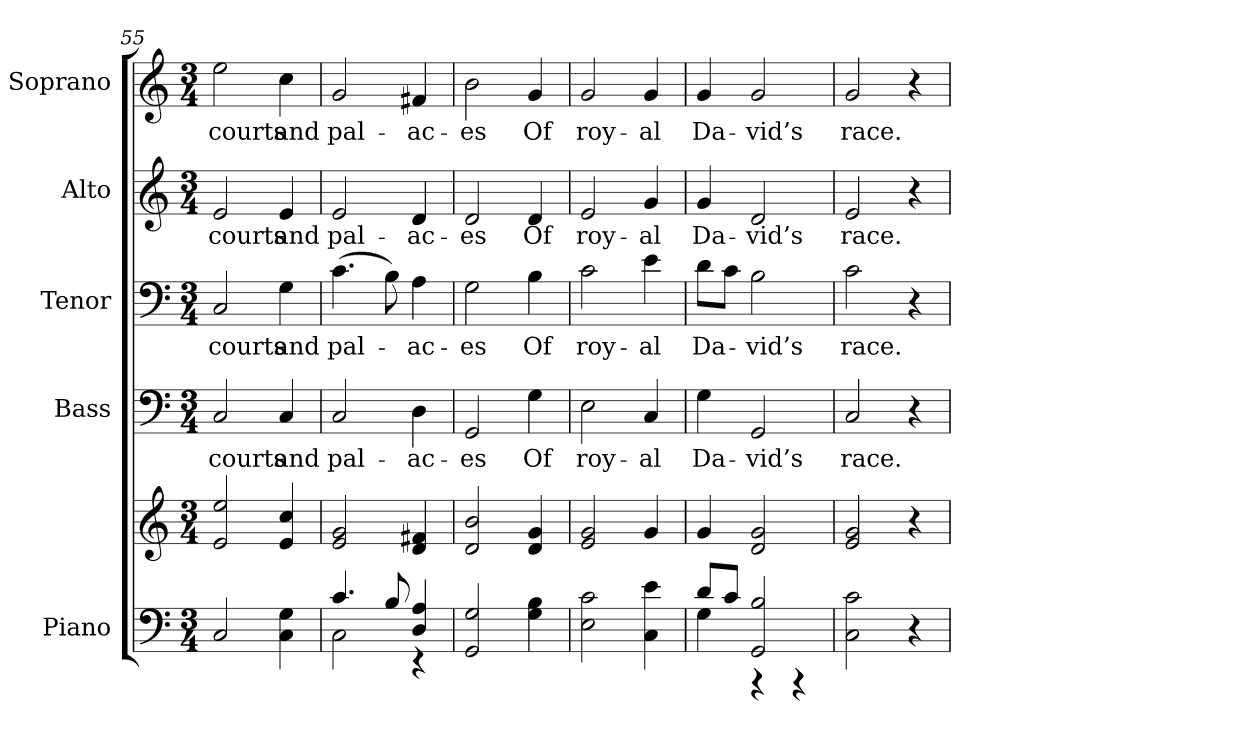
**kern	**kern	**kern	**text	**kern	**text	**kern	**text	**kern	**text
*part5	*part5	*part4	*part4	*part3	*part3	*part2	*part2	*part1	*part1
*staff6	*staff5	*staff4	*staff4	*staff3	*staff3	*staff2	*staff2	*staff1	*staff1
*I"Piano	*	*I"Bass	*	*I"Tenor	*	*I"Alto	*	*I"Soprano	*
*I'Pno.	*	*I'B.	*	*I'T.	*	*I'A.	*	*I'S.	*
*clefF4	*clefG2	*clefF4	*	*clefF4	*	*clefG2	*	*clefG2	*
*k[]	*k[]	*k[]	*	*k[]	*	*k[]	*	*k[]	*
*C:	*C:	*C:	*	*C:	*	*C:	*	*C:	*
*M3/4	*M3/4	*M3/4	*	*M3/4	*	*M3/4	*	*M3/4	*
=55	=55	=55	=55	=55	=55	=55	=55	=55	=55
!	!	!	!LO:LY:b:color=#000000	!	!	!	!	!	!
!	!	!	!	!	!LO:LY:b:color=#000000	!	!	!	!
!	!	!	!	!	!	!	!LO:LY:b:color=#000000	!	!
!	!	!	!	!	!	!	!	!	!LO:LY:b:color=#000000
2Ci/	2ei/ 2eei	2Ci/	courts	2Ci/	courts	2ei/	courts	2eei\	courts
!	!	!	!LO:LY:b:color=#000000	!	!	!	!	!	!
!	!	!	!	!	!LO:LY:b:color=#000000	!	!	!	!
!	!	!	!	!	!	!	!LO:LY:b:color=#000000	!	!
!	!	!	!	!	!	!	!	!	!LO:LY:b:color=#000000
4Ci\ 4Gi	4ei/ 4cci	4Ci/	and	4Gi\	and	4ei/	and	4cci\	and
=56	=56	=56	=56	=56	=56	=56	=56	=56	=56
*^	*	*	*	*	*	*	*	*	*
!	!	!	!	!LO:LY:b:color=#000000	!	!	!	!	!	!
!	!	!	!	!	!	!LO:LY:b:color=#000000	!	!	!	!
!	!	!	!	!	!	!	!	!LO:LY:b:color=#000000	!	!
!	!	!	!	!	!	!	!	!	!	!LO:LY:b:color=#000000
4.ci/	2Ci\	2ei/ 2gi	2Ci/	pal-	(4.ci\	pal-	2ei/	pal-	2gi/	pal-
8Bi/	.	.	.	.	8Bi\)	.	.	.	.	.
!	!	!	!	!LO:LY:b:color=#000000	!	!	!	!	!	!
!	!	!	!	!	!	!LO:LY:b:color=#000000	!	!	!	!
!	!	!	!	!	!	!	!	!LO:LY:b:color=#000000	!	!
!	!	!	!	!	!	!	!	!	!	!LO:LY:b:color=#000000
4Di/ 4Ai	4r	4di/ 4f#Xi	4Di\	-ac-	4Ai\	-ac-	4di/	-ac-	4f#Xi/	-ac-
*v	*v	*	*	*	*	*	*	*	*	*
!!LO:PB:g=z
=57	=57	=57	=57	=57	=57	=57	=57	=57	=57
*^	*	*	*	*	*	*	*	*	*
!	!	!	!	!LO:LY:b:color=#000000	!	!	!	!	!	!
*v	*v	*	*	*	*	*	*	*	*	*
*^	*	*	*	*	*	*	*	*	*
!	!	!	!	!	!	!LO:LY:b:color=#000000	!	!	!	!
*v	*v	*	*	*	*	*	*	*	*	*
*^	*	*	*	*	*	*	*	*	*
!	!	!	!	!	!	!	!	!LO:LY:b:color=#000000	!	!
*v	*v	*	*	*	*	*	*	*	*	*
*^	*	*	*	*	*	*	*	*	*
!	!	!	!	!	!	!	!	!	!	!LO:LY:b:color=#000000
*v	*v	*	*	*	*	*	*	*	*	*
2GGi/ 2Gi	2di/ 2bi	2GGi/	-es	2Gi\	-es	2di/	-es	2bi\	-es
!	!	!	!LO:LY:b:color=#000000	!	!	!	!	!	!
!	!	!	!	!	!LO:LY:b:color=#000000	!	!	!	!
!	!	!	!	!	!	!	!LO:LY:b:color=#000000	!	!
!	!	!	!	!	!	!	!	!	!LO:LY:b:color=#000000
4Gi\ 4Bi	4di/ 4gi	4Gi\	Of	4Bi\	Of	4di/	Of	4gi/	Of
=58	=58	=58	=58	=58	=58	=58	=58	=58	=58
!	!	!	!LO:LY:b:color=#000000	!	!	!	!	!	!
!	!	!	!	!	!LO:LY:b:color=#000000	!	!	!	!
!	!	!	!	!	!	!	!LO:LY:b:color=#000000	!	!
!	!	!	!	!	!	!	!	!	!LO:LY:b:color=#000000
2Ei\ 2ci	2ei/ 2gi	2Ei\	roy-	2ci\	roy-	2ei/	roy-	2gi/	roy-
!	!	!	!LO:LY:b:color=#000000	!	!	!	!	!	!
!	!	!	!	!	!LO:LY:b:color=#000000	!	!	!	!
!	!	!	!	!	!	!	!LO:LY:b:color=#000000	!	!
!	!	!	!	!	!	!	!	!	!LO:LY:b:color=#000000
4Ci\ 4ei	4gi/	4Ci/	-al	4ei\	-al	4gi/	-al	4gi/	-al
=59	=59	=59	=59	=59	=59	=59	=59	=59	=59
*^	*	*	*	*	*	*	*	*	*
!	!	!	!	!LO:LY:b:color=#000000	!	!	!	!	!	!
!	!	!	!	!	!	!LO:LY:b:color=#000000	!	!	!	!
!	!	!	!	!	!	!	!	!LO:LY:b:color=#000000	!	!
!	!	!	!	!	!	!	!	!	!	!LO:LY:b:color=#000000
8di/L	4Gi\	4gi/	4Gi\	Da-	8di\L	Da-	4gi/	Da-	4gi/	Da-
8ci/J	.	.	.	.	8ci\J	.	.	.	.	.
!	!	!	!	!LO:LY:b:color=#000000	!	!	!	!	!	!
!	!	!	!	!	!	!LO:LY:b:color=#000000	!	!	!	!
!	!	!	!	!	!	!	!	!LO:LY:b:color=#000000	!	!
!	!	!	!	!	!	!	!	!	!	!LO:LY:b:color=#000000
2GGi/ 2Bi	4r	2di/ 2gi	2GGi/	-vid’s	2Bi\	-vid’s	2di/	-vid’s	2gi/	-vid’s
.	4r	.	.	.	.	.	.	.	.	.
*v	*v	*	*	*	*	*	*	*	*	*
=60	=60	=60	=60	=60	=60	=60	=60	=60	=60
*^	*	*	*	*	*	*	*	*	*
!	!	!	!	!LO:LY:b:color=#000000	!	!	!	!	!	!
*v	*v	*	*	*	*	*	*	*	*	*
*^	*	*	*	*	*	*	*	*	*
!	!	!	!	!	!	!LO:LY:b:color=#000000	!	!	!	!
*v	*v	*	*	*	*	*	*	*	*	*
*^	*	*	*	*	*	*	*	*	*
!	!	!	!	!	!	!	!	!LO:LY:b:color=#000000	!	!
*v	*v	*	*	*	*	*	*	*	*	*
*^	*	*	*	*	*	*	*	*	*
!	!	!	!	!	!	!	!	!	!	!LO:LY:b:color=#000000
*v	*v	*	*	*	*	*	*	*	*	*
2Ci\ 2ci	2ei/ 2gi	2Ci/	race.	2ci\	race.	2ei/	race.	2gi/	race.
4r	4r	4r	.	4r	.	4r	.	4r	.
=	=	=	=	=	=	=	=	=	=
*-	*-	*-	*-	*-	*-	*-	*-	*-	*-
